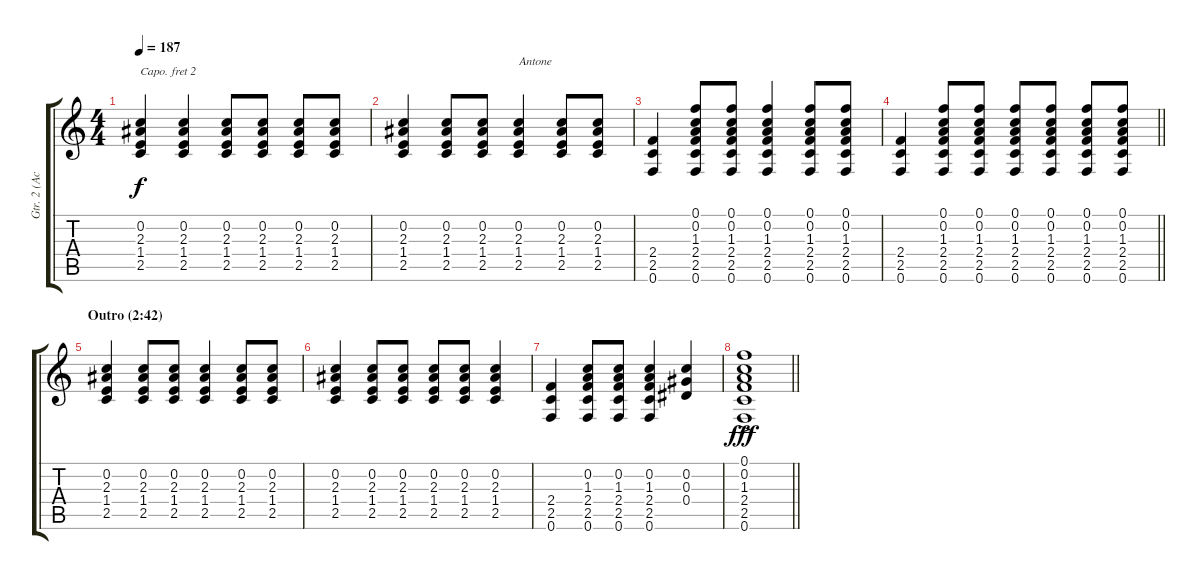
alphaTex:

\track ("Gtr. 2 (Acoustic)" "Gtr. 2 (Ac") {instrument acousticguitarnylon}
\staff {score tabs}
\capo 2
\tuning (Eb4 Bb3 Gb3 Db3 Ab2 Eb2) {hide}
\ts (4 4)
\tempo 187
\clef g2
\ks c
(0.2 2.3 1.4 2.5).4{dy f} (0.2 2.3 1.4 2.5).4 (0.2 2.3 1.4 2.5).8 (0.2 2.3 1.4 2.5).8 (0.2 2.3 1.4 2.5).8 (0.2 2.3 1.4 2.5).8 |
(0.2 2.3 1.4 2.5).4 (0.2 2.3 1.4 2.5).8 (0.2 2.3 1.4 2.5).8 (0.2 2.3 1.4 2.5).4{txt "Antone"} (0.2 2.3 1.4 2.5).8 (0.2 2.3 1.4 2.5).8 |
(2.4 2.5 0.6).4 (0.1 0.2 1.3 2.4 2.5 0.6).8 (0.1 0.2 1.3 2.4 2.5 0.6).8 (0.1 0.2 1.3 2.4 2.5 0.6).4 (0.1 0.2 1.3 2.4 2.5 0.6).8 (0.1 0.2 1.3 2.4 2.5 0.6).8 |
\barLineRight lightlight
(2.4 2.5 0.6).4 (0.1 0.2 1.3 2.4 2.5 0.6).8 (0.1 0.2 1.3 2.4 2.5 0.6).8 (0.1 0.2 1.3 2.4 2.5 0.6).8 (0.1 0.2 1.3 2.4 2.5 0.6).8 (0.1 0.2 1.3 2.4 2.5 0.6).8 (0.1 0.2 1.3 2.4 2.5 0.6).8 |
\section ("" "Outro (2:42)")
(0.2 2.3 1.4 2.5).4 (0.2 2.3 1.4 2.5).8 (0.2 2.3 1.4 2.5).8 (0.2 2.3 1.4 2.5).4 (0.2 2.3 1.4 2.5).8 (0.2 2.3 1.4 2.5).8 |
(0.2 2.3 1.4 2.5).4 (0.2 2.3 1.4 2.5).8 (0.2 2.3 1.4 2.5).8 (0.2 2.3 1.4 2.5).8 (0.2 2.3 1.4 2.5).8 (0.2 2.3 1.4 2.5).4 |
(2.4 2.5 0.6).4 (0.2 1.3 2.4 2.5 0.6).8 (0.2 1.3 2.4 2.5 0.6).8 (0.2 1.3 2.4 2.5 0.6).4 (0.2 0.3 0.4).4 |
\barLineRight lightlight
(0.1{ac} 0.2{ac} 1.3{ac} 2.4{ac} 2.5{ac} 0.6{ac}).1{dy fff}
